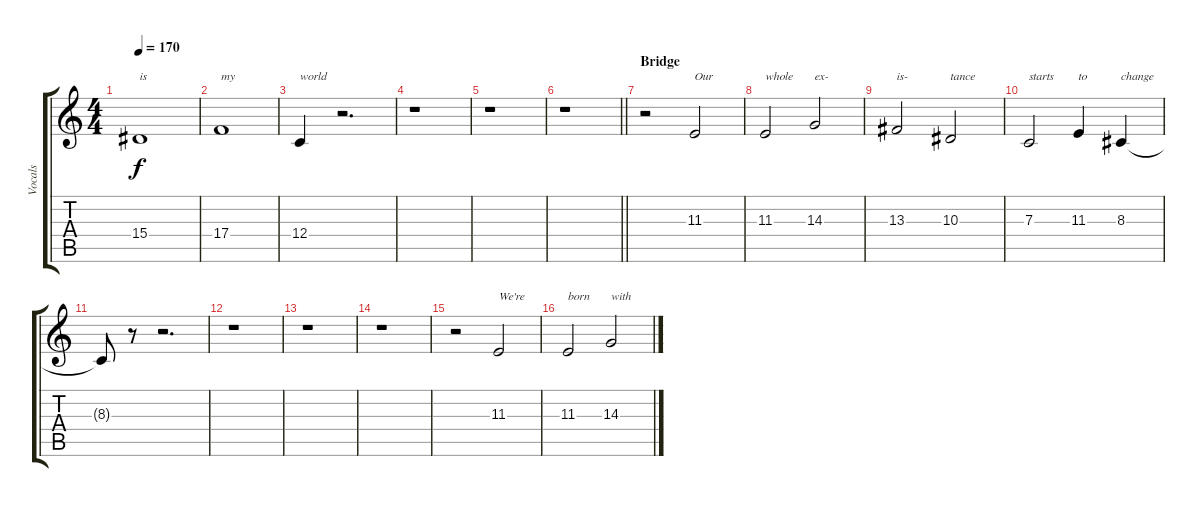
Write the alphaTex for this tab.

\track ("Vocals" "Vocals") {instrument tenorsax}
\staff {score tabs}
\tuning (D4 A3 F3 C3 G2 C2) {hide}
\ts (4 4)
\tempo 170
\clef g2
\ks c
15.4.1{txt "is" dy f} |
17.4.1{txt "my"} |
12.4.4{txt "world"} r.2{d} |
r.1 |
r.1 |
\barLineRight lightlight
r.1 |
\section ("" "Bridge")
r.2 11.3.2{txt "Our"} |
11.3.2{txt "whole"} 14.3.2{txt "ex-"} |
13.3.2{txt "is-"} 10.3.2{txt "tance"} |
7.3.2{txt "starts"} 11.3.4{txt "to"} 8.3.4{txt "change"} |
8.3{t}.8 r.8 r.2{d} |
r.1 |
r.1 |
r.1 |
r.2 11.3.2{txt "We're"} |
11.3.2{txt "born"} 14.3.2{txt "with"}
